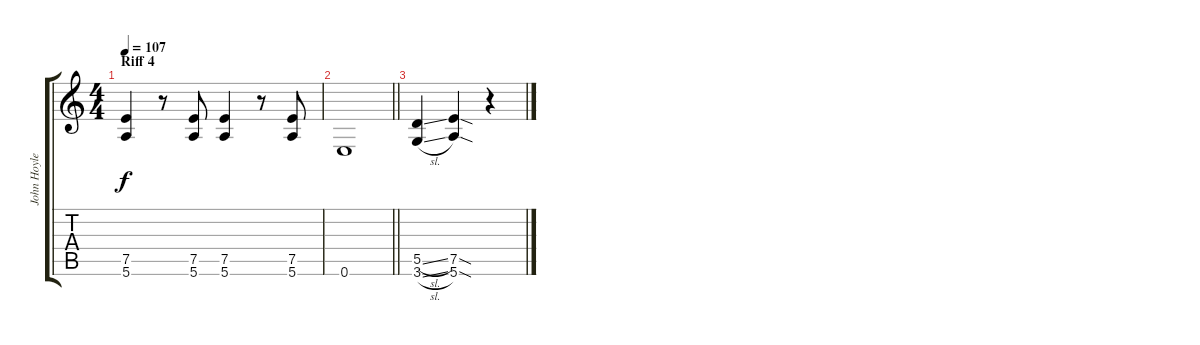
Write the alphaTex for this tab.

\track ("John Hoyles" "John Hoyle") {instrument overdrivenguitar}
\staff {score tabs}
\tuning (E4 B3 G3 D3 A2 E2) {hide}
\ts (4 4)
\section ("" "Riff 4")
\tempo 107
\clef g2
\ks aminor
(7.5 5.6).4{dy f} r.8 (7.5 5.6).8 (7.5 5.6).4 r.8 (7.5 5.6).8 |
\barLineRight lightlight
0.6.1 |
(5.5{sl} 3.6{sl}).4 (7.5{sod} 5.6{sod}).4 r.4
